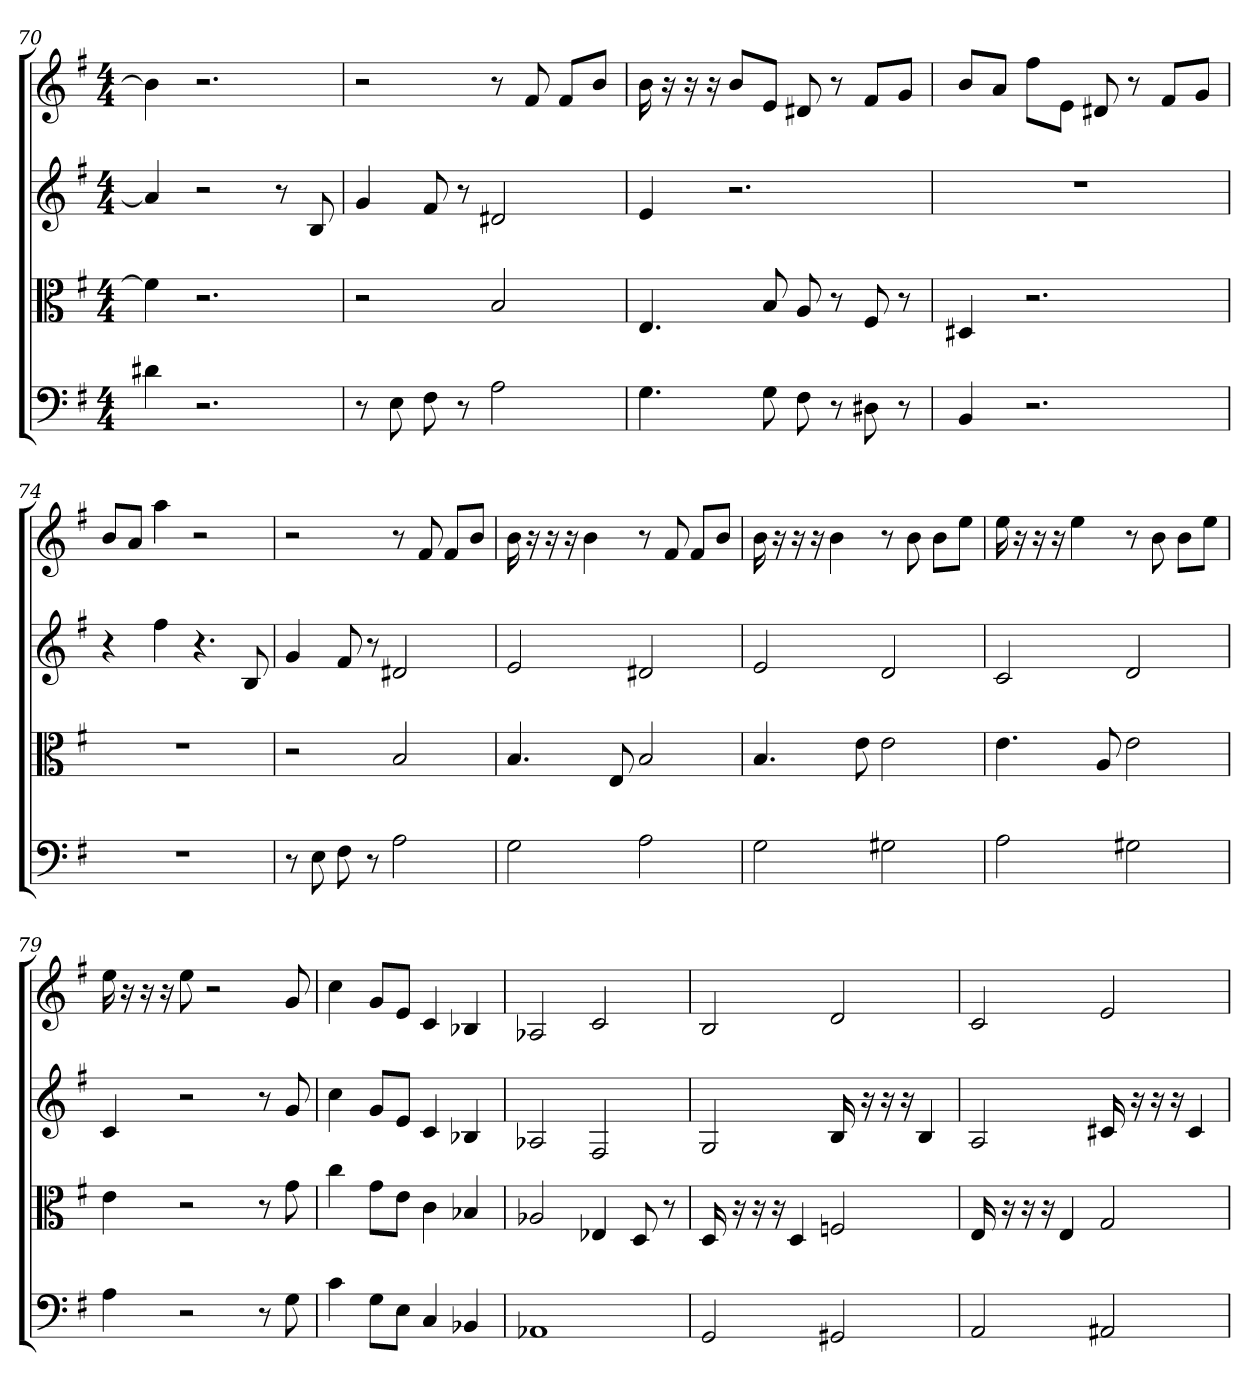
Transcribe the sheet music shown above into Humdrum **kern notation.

**kern	**kern	**kern	**kern
*part4	*part3	*part2	*part1
*staff4	*staff3	*staff2	*staff1
*clefF4	*clefC3	*clefG2	*clefG2
*k[f#]	*k[f#]	*k[f#]	*k[f#]
*e:	*e:	*e:	*e:
*M4/4	*M4/4	*M4/4	*M4/4
=70	=70	=70	=70
4d#X	4f#]	4a]	4b]
2.r	2.r	2r	2.r
.	.	8r	.
.	.	8B	.
=71	=71	=71	=71
8r	2r	4g	2r
8E	.	.	.
8F#	.	8f#	.
8r	.	8r	.
2A	2B	2d#X	8r
.	.	.	8f#
.	.	.	8f#/L
.	.	.	8b/J
=72	=72	=72	=72
4.G	4.E	4e	16b
.	.	.	16r
.	.	.	16r
.	.	.	16r
.	.	2.r	8b/L
8G	8B	.	8e/J
8F#	8A	.	8d#X
8r	8r	.	8r
8D#X	8F#	.	8f#/L
8r	8r	.	8g/J
=73	=73	=73	=73
4BB	4D#X	1r	8b/L
.	.	.	8a/J
2.r	2.r	.	8ff#\L
.	.	.	8e\J
.	.	.	8d#X
.	.	.	8r
.	.	.	8f#/L
.	.	.	8g/J
=74	=74	=74	=74
1r	1r	4r	8b/L
.	.	.	8a/J
.	.	4ff#	4aa
.	.	4.r	2r
.	.	8B	.
=75	=75	=75	=75
8r	2r	4g	2r
8E	.	.	.
8F#	.	8f#	.
8r	.	8r	.
2A	2B	2d#X	8r
.	.	.	8f#
.	.	.	8f#/L
.	.	.	8b/J
=76	=76	=76	=76
2G	4.B	2e	16b
.	.	.	16r
.	.	.	16r
.	.	.	16r
.	.	.	4b
.	8E	.	.
2A	2B	2d#X	8r
.	.	.	8f#
.	.	.	8f#/L
.	.	.	8b/J
=77	=77	=77	=77
2G	4.B	2e	16b
.	.	.	16r
.	.	.	16r
.	.	.	16r
.	.	.	4b
.	8e	.	.
2G#X	2e	2d	8r
.	.	.	8b
.	.	.	8b\L
.	.	.	8ee\J
=78	=78	=78	=78
2A	4.e	2c	16ee
.	.	.	16r
.	.	.	16r
.	.	.	16r
.	.	.	4ee
.	8A	.	.
2G#X	2e	2d	8r
.	.	.	8b
.	.	.	8b\L
.	.	.	8ee\J
=79	=79	=79	=79
4A	4e	4c	16ee
.	.	.	16r
.	.	.	16r
.	.	.	16r
2r	2r	2r	8ee
.	.	.	2r
8r	8r	8r	.
8G	8g	8g	8g
=80	=80	=80	=80
4c	4cc	4cc	4cc
8G\L	8g\L	8g/L	8g/L
8E\J	8e\J	8e/J	8e/J
4C	4c	4c	4c
4BB-X	4B-X	4B-X	4B-X
=81	=81	=81	=81
1AA-X	2A-X	2A-X	2A-X
.	4E-X	2F#	2c
.	8D	.	.
.	8r	.	.
=82	=82	=82	=82
2GG	16D	2G	2B
.	16r	.	.
.	16r	.	.
.	16r	.	.
.	4D	.	.
2GG#X	2Fn	16B	2d
.	.	16r	.
.	.	16r	.
.	.	16r	.
.	.	4B	.
=83	=83	=83	=83
2AA	16E	2A	2c
.	16r	.	.
.	16r	.	.
.	16r	.	.
.	4E	.	.
2AA#X	2G	16c#X	2e
.	.	16r	.
.	.	16r	.
.	.	16r	.
.	.	4c#	.
=	=	=	=
*-	*-	*-	*-
